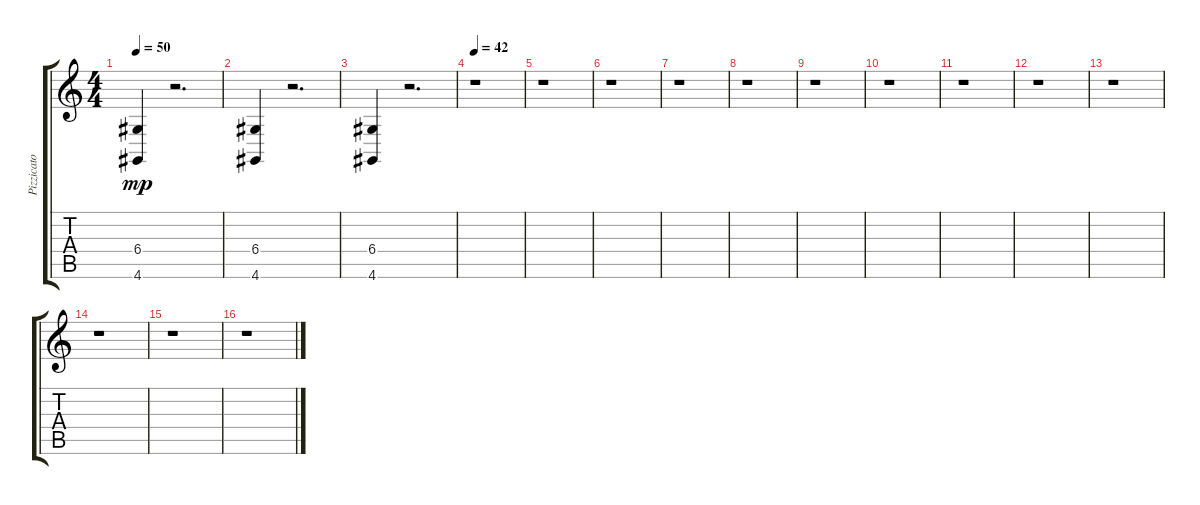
\track ("Pizzicato Lower" "Pizzicato ") {instrument pizzicatostrings}
\staff {score tabs}
\tuning (E4 B3 G3 D3 A2 E2) {hide}
\ts (4 4)
\tempo 50
\clef g2
\ks c
(6.4 4.6).4{dy mp} r.2{d} |
(6.4 4.6).4 r.2{d} |
(6.4 4.6).4 r.2{d} |
\tempo 42
r.1 |
r.1 |
r.1 |
r.1 |
r.1 |
r.1 |
r.1 |
r.1 |
r.1 |
r.1 |
r.1 |
r.1 |
r.1
